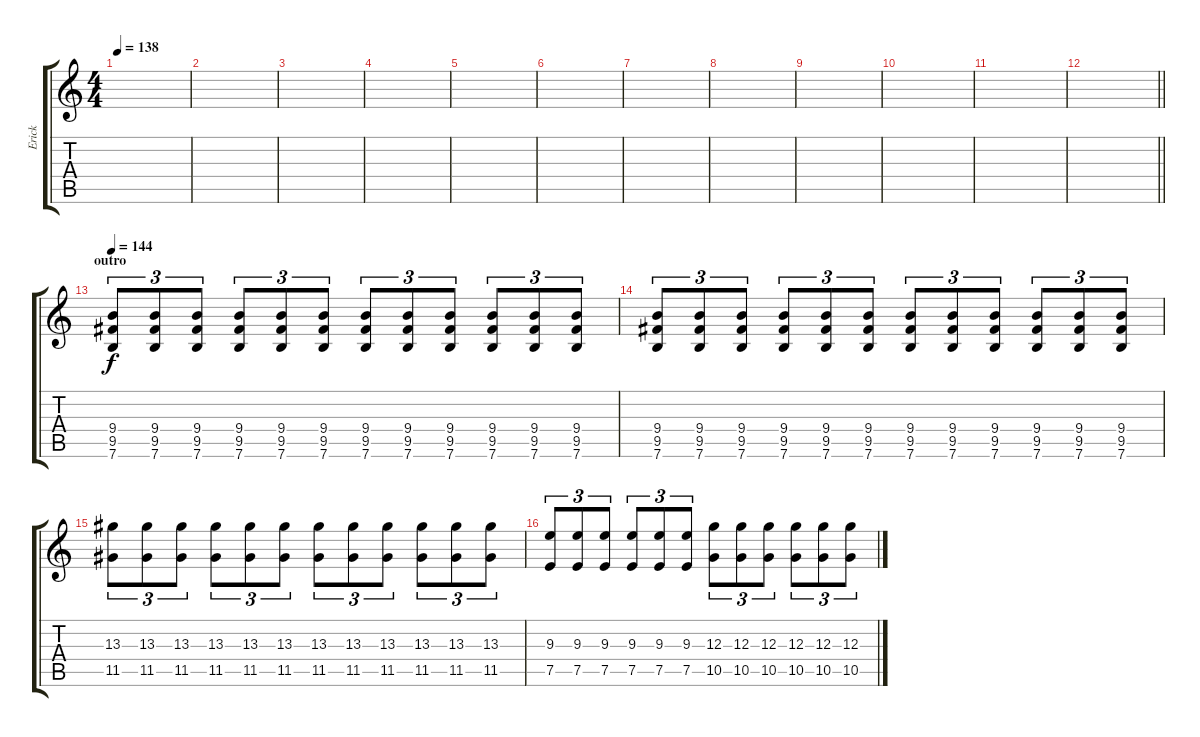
\track ("Erick" "Erick") {instrument electricguitarjazz}
\staff {score tabs}
\tuning (E4 B3 G3 D3 A2 E2) {hide}
\ts (4 4)
\tempo 138
\clef g2
\ks c
|
|
|
|
|
|
|
|
|
|
|
\barLineRight lightlight
|
\section ("" "outro")
\tempo 144
(9.4 9.5 7.6).8{tu (3 2) volume 14 instrument overdrivenguitar} (9.4 9.5 7.6).8{tu (3 2)} (9.4 9.5 7.6).8{tu (3 2)} (9.4 9.5 7.6).8{tu (3 2)} (9.4 9.5 7.6).8{tu (3 2)} (9.4 9.5 7.6).8{tu (3 2)} (9.4 9.5 7.6).8{tu (3 2)} (9.4 9.5 7.6).8{tu (3 2)} (9.4 9.5 7.6).8{tu (3 2)} (9.4 9.5 7.6).8{tu (3 2)} (9.4 9.5 7.6).8{tu (3 2)} (9.4 9.5 7.6).8{tu (3 2)} |
(9.4 9.5 7.6).8{tu (3 2)} (9.4 9.5 7.6).8{tu (3 2)} (9.4 9.5 7.6).8{tu (3 2)} (9.4 9.5 7.6).8{tu (3 2)} (9.4 9.5 7.6).8{tu (3 2)} (9.4 9.5 7.6).8{tu (3 2)} (9.4 9.5 7.6).8{tu (3 2)} (9.4 9.5 7.6).8{tu (3 2)} (9.4 9.5 7.6).8{tu (3 2)} (9.4 9.5 7.6).8{tu (3 2)} (9.4 9.5 7.6).8{tu (3 2)} (9.4 9.5 7.6).8{tu (3 2)} |
(13.3 11.5).8{tu (3 2)} (13.3 11.5).8{tu (3 2)} (13.3 11.5).8{tu (3 2)} (13.3 11.5).8{tu (3 2)} (13.3 11.5).8{tu (3 2)} (13.3 11.5).8{tu (3 2)} (13.3 11.5).8{tu (3 2)} (13.3 11.5).8{tu (3 2)} (13.3 11.5).8{tu (3 2)} (13.3 11.5).8{tu (3 2)} (13.3 11.5).8{tu (3 2)} (13.3 11.5).8{tu (3 2)} |
(9.3 7.5).8{tu (3 2)} (9.3 7.5).8{tu (3 2)} (9.3 7.5).8{tu (3 2)} (9.3 7.5).8{tu (3 2)} (9.3 7.5).8{tu (3 2)} (9.3 7.5).8{tu (3 2)} (12.3 10.5).8{tu (3 2)} (12.3 10.5).8{tu (3 2)} (12.3 10.5).8{tu (3 2)} (12.3 10.5).8{tu (3 2)} (12.3 10.5).8{tu (3 2)} (12.3 10.5).8{tu (3 2)}
